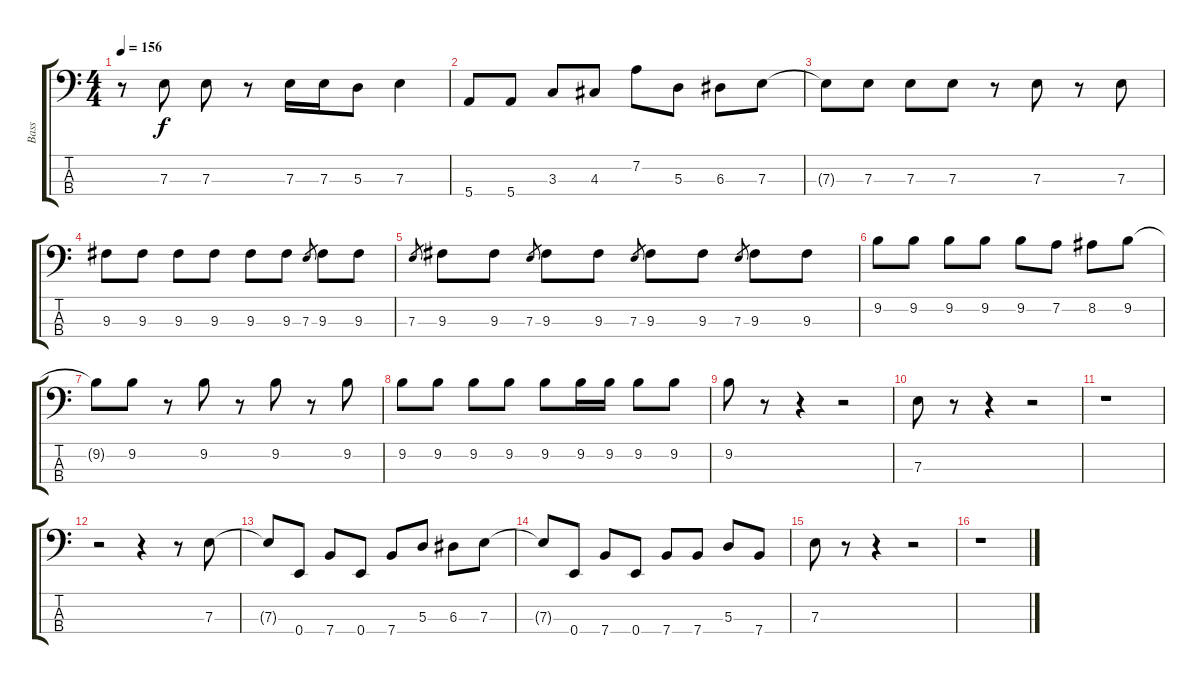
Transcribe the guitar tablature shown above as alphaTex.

\track ("Bass" "Bass") {instrument electricbasspick}
\staff {score tabs}
\tuning (G2 D2 A1 E1) {hide}
\ts (4 4)
\tempo 156
\clef f4
\ks c
r.8{dy f} 7.3.8 7.3.8 r.8 7.3.16 7.3.16 5.3.8 7.3.4 |
5.4.8 5.4.8 3.3.8 4.3.8 7.2.8 5.3.8 6.3.8 7.3.8 |
7.3{t}.8 7.3.8 7.3.8 7.3.8 r.8 7.3.8 r.8 7.3.8 |
9.3.8 9.3.8 9.3.8 9.3.8 9.3.8 9.3.8 7.3.8{gr} 9.3.8 9.3.8 |
7.3.8{gr} 9.3.8 9.3.8 7.3.8{gr} 9.3.8 9.3.8 7.3.8{gr} 9.3.8 9.3.8 7.3.8{gr} 9.3.8 9.3.8 |
9.2.8 9.2.8 9.2.8 9.2.8 9.2.8 7.2.8 8.2.8 9.2.8 |
9.2{t}.8 9.2.8 r.8 9.2.8 r.8 9.2.8 r.8 9.2.8 |
9.2.8 9.2.8 9.2.8 9.2.8 9.2.8 9.2.16 9.2.16 9.2.8 9.2.8 |
9.2.8 r.8 r.4 r.2 |
7.3.8 r.8 r.4 r.2 |
r.1 |
r.2 r.4 r.8 7.3.8 |
7.3{t}.8 0.4.8 7.4.8 0.4.8 7.4.8 5.3.8 6.3.8 7.3.8 |
7.3{t}.8 0.4.8 7.4.8 0.4.8 7.4.8 7.4.8 5.3.8 7.4.8 |
7.3.8 r.8 r.4 r.2 |
r.1
